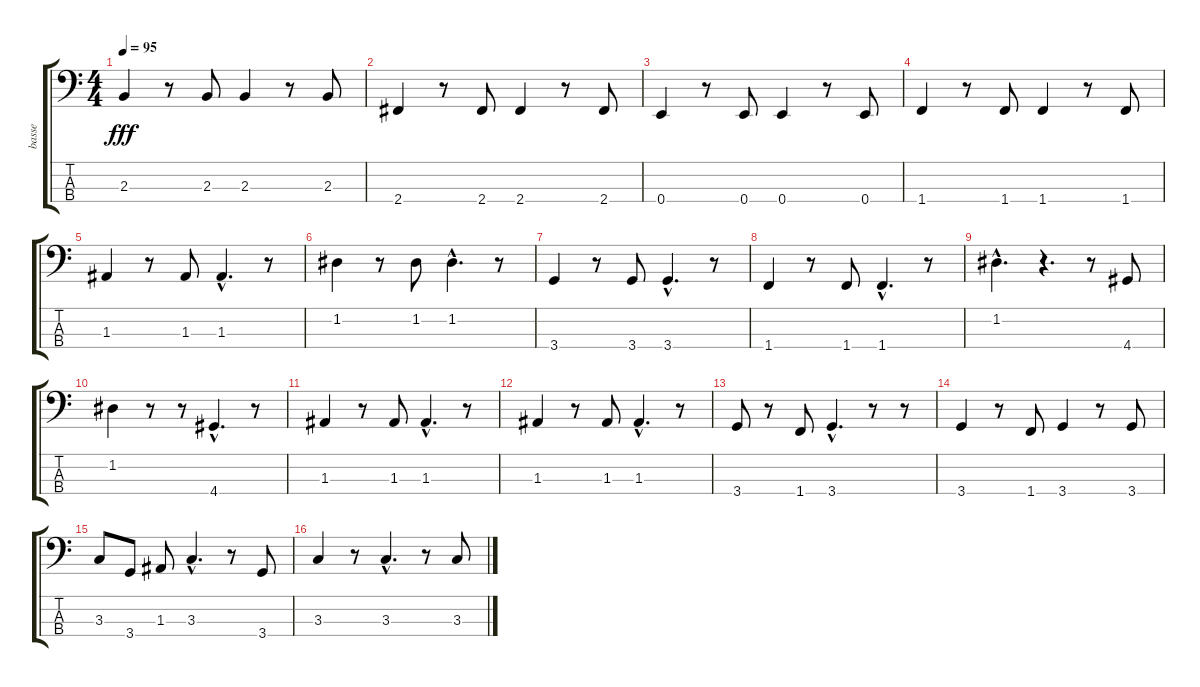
\track ("basse" "basse") {instrument electricbassfinger}
\staff {score tabs}
\tuning (G2 D2 A1 E1) {hide}
\ts (4 4)
\tempo 95
\clef f4
\ks c
2.3.4{dy fff} r.8 2.3.8 2.3.4 r.8 2.3.8 |
2.4.4 r.8 2.4.8 2.4.4 r.8 2.4.8 |
0.4.4 r.8 0.4.8 0.4.4 r.8 0.4.8 |
1.4.4 r.8 1.4.8 1.4.4 r.8 1.4.8 |
1.3.4 r.8 1.3.8 1.3{hac}.4{d} r.8 |
1.2.4 r.8 1.2.8 1.2{hac}.4{d} r.8 |
3.4.4 r.8 3.4.8 3.4{hac}.4{d} r.8 |
1.4.4 r.8 1.4.8 1.4{hac}.4{d} r.8 |
1.2{hac}.4{d} r.4{d} r.8 4.4.8 |
1.2.4 r.8 r.8 4.4{hac}.4{d} r.8 |
1.3.4 r.8 1.3.8 1.3{hac}.4{d} r.8 |
1.3.4 r.8 1.3.8 1.3{hac}.4{d} r.8 |
3.4.8 r.8 1.4.8 3.4{hac}.4{d} r.8 r.8 |
3.4.4 r.8 1.4.8 3.4.4 r.8 3.4.8 |
3.3.8 3.4.8 1.3.8 3.3{hac}.4{d} r.8 3.4.8 |
3.3.4 r.8 3.3{hac}.4{d} r.8 3.3.8
